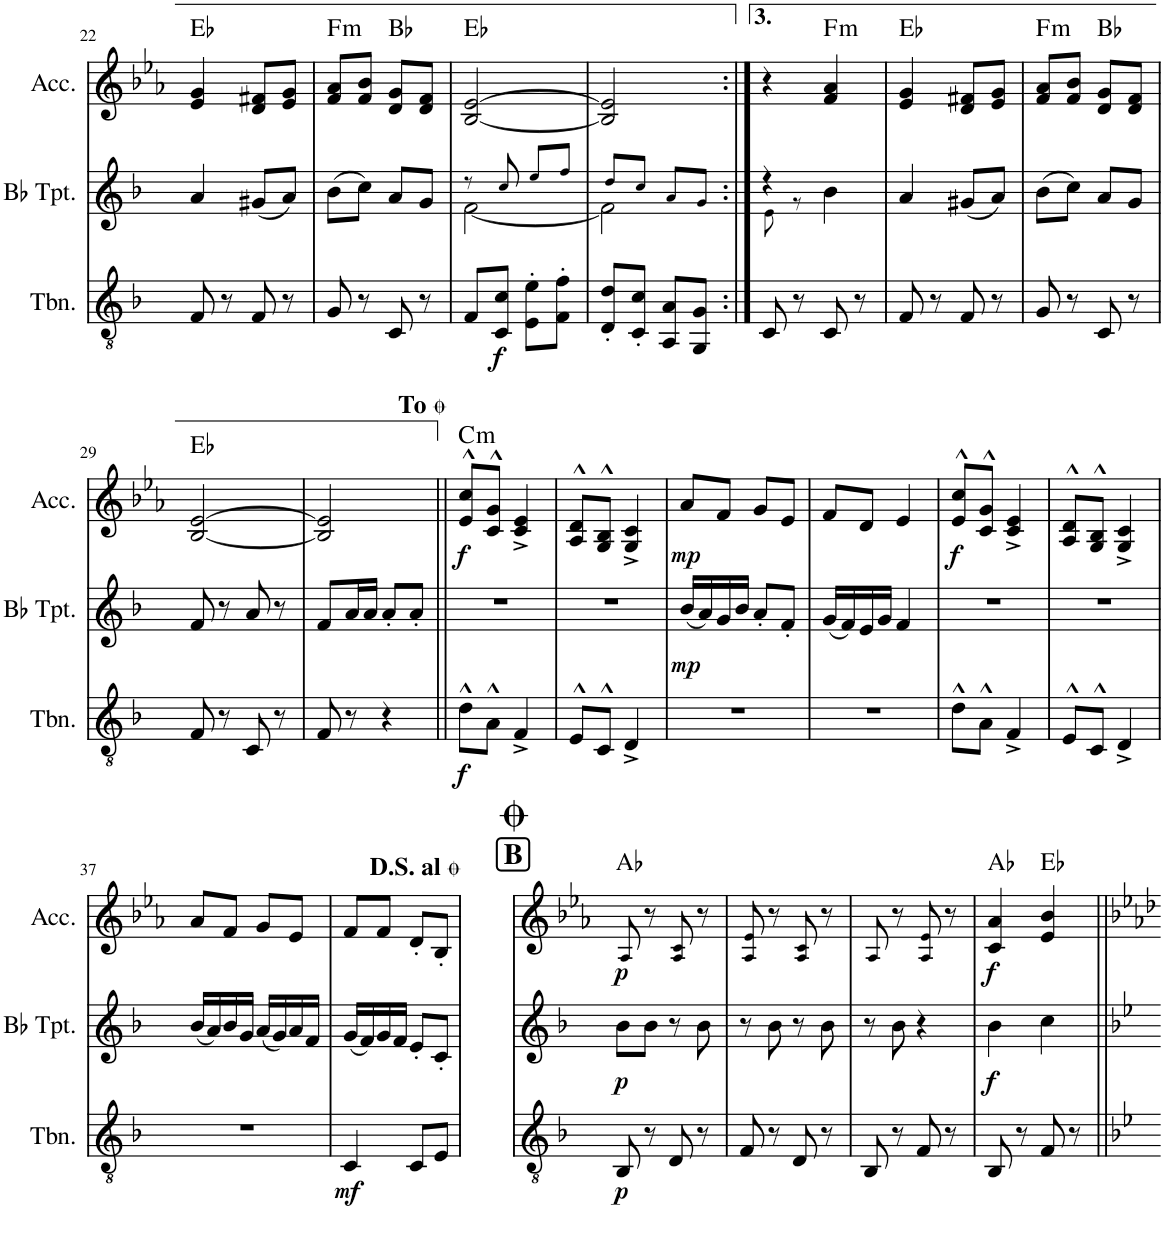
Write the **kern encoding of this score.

**kern	**dynam	**kern	**dynam	**kern	**dynam	**harte
*part3	*part3	*part2	*part2	*part1	*part1	*part1
*staff3	*staff3	*staff2	*staff2	*staff1	*staff1	*
*I"Trombone	*	*I"Bb Trumpet	*	*I"Accordion	*	*
*I'Tbn.	*	*I'Bb Tpt.	*	*I'Acc.	*	*
!!LO:PB:g=z
*clefGv2	*	*clefG2	*	*clefG2	*	*
*Trd1c2	*	*Trd1c2	*	*	*	*
*k[b-]	*	*k[b-]	*	*k[b-e-a-]	*	*
*M2/4	*	*M2/4	*	*M2/4	*	*
=22	=22	=22	=22	=22	=22	=22
8F/	.	4a/	.	4e-/ 4g/	.	Eb:maj
8r	.	.	.	.	.	.
8F/	.	(8g#X/L	.	8d/ 8f#X/L	.	.
8r	.	8a/J)	.	8e-/ 8g/J	.	.
=23	=23	=23	=23	=23	=23	=23
!	!	!	!	!	!	!LO:H:kt=m
8G/	.	(8b-\L	.	8f/ 8a-/L	.	F:min
8r	.	8cc\J)	.	8f/ 8b-/J	.	.
8C/	.	8a/L	.	8d/ 8g/L	.	Bb:maj
8r	.	8g/J	.	8d/ 8f/J	.	.
=24	=24	=24	=24	=24	=24	=24
*	*	*^	*	*	*	*
8F/L	.	8r	[2f\	.	[2B-/ [2e-/	.	Eb:maj
!	!LO:DY:b	!	!	!	!	!	!
8C/ 8c/J	f	8cc/	.	.	.	.	.
8E\' 8e\'L	.	8ee/L	.	.	.	.	.
8F\' 8f\'J	.	8ff/J	.	.	.	.	.
=25	=25	=25	=25	=25	=25	=25	=25
8D/' 8d/'L	.	8dd/L	2f\]	.	2B-/] 2e-/]	.	.
8C/' 8c/'J	.	8cc/J	.	.	.	.	.
8AA/ 8A/L	.	8a/L	.	.	.	.	.
8GG/ 8G/J	.	8g/J	.	.	.	.	.
=26:|!	=26:|!	=26:|!	=26:|!	=26:|!	=26:|!	=26:|!	=26:|!
8C/	.	4r	8e!\	.	4r	.	.
8r	.	.	8r	.	.	.	.
!	!	!	!	!	!	!	!LO:H:kt=m
8C/	.	4b-\	4ryy	.	4f/ 4a-/	.	F:min
8r	.	.	.	.	.	.	.
*	*	*v	*v	*	*	*	*
=27	=27	=27	=27	=27	=27	=27
8F/	.	4a/	.	4e-/ 4g/	.	Eb:maj
8r	.	.	.	.	.	.
8F/	.	(8g#X/L	.	8d/ 8f#X/L	.	.
8r	.	8a/J)	.	8e-/ 8g/J	.	.
=28	=28	=28	=28	=28	=28	=28
!	!	!	!	!	!	!LO:H:kt=m
8G/	.	(8b-\L	.	8f/ 8a-/L	.	F:min
8r	.	8cc\J)	.	8f/ 8b-/J	.	.
8C/	.	8a/L	.	8d/ 8g/L	.	Bb:maj
8r	.	8g/J	.	8d/ 8f/J	.	.
!!LO:LB:g=z
=29	=29	=29	=29	=29	=29	=29
8F/	.	8f/	.	[2B-/ [2e-/	.	Eb:maj
8r	.	8r	.	.	.	.
8C/	.	8a/	.	.	.	.
8r	.	8r	.	.	.	.
=30	=30	=30	=30	=30	=30	=30
8F/	.	8f/L	.	2B-/] 2e-/]	.	.
8r	.	16a/L	.	.	.	.
.	.	16a/JJ	.	.	.	.
4r	.	8a'/L	.	.	.	.
.	.	8a'/J	.	.	.	.
!	!	!	!	!LO:TX:a:t=<b>To </b>	!	!
=31||	=31||	=31||	=31||	=31||	=31||	=31||
!	!LO:DY:b	!	!	!	!LO:DY:b	!LO:H:kt=m
8d^^\L	f	2r	.	8e-/^^ 8cc/^^L	f	C:min
8A^^\J	.	.	.	8c/^^ 8g/^^J	.	.
4F^/	.	.	.	4c/^ 4e-/^	.	.
=32	=32	=32	=32	=32	=32	=32
8E^^/L	.	2r	.	8A-/^^ 8d/^^L	.	.
8C^^/J	.	.	.	8G/^^ 8B-/^^J	.	.
4D^/	.	.	.	4G/^ 4c/^	.	.
=33	=33	=33	=33	=33	=33	=33
!	!	!	!LO:DY:b	!	!LO:DY:b	!
2r	.	(16b-/LL	mp	8a-/L	mp	.
.	.	16a/)	.	.	.	.
.	.	16g/	.	8f/J	.	.
.	.	16b-/JJ	.	.	.	.
.	.	8a'/L	.	8g/L	.	.
.	.	8f'/J	.	8e-/J	.	.
=34	=34	=34	=34	=34	=34	=34
2r	.	(16g/LL	.	8f/L	.	.
.	.	16f/)	.	.	.	.
.	.	16e/	.	8d/J	.	.
.	.	16g/JJ	.	.	.	.
.	.	4f/	.	4e-/	.	.
=35	=35	=35	=35	=35	=35	=35
!	!	!	!	!	!LO:DY:b	!
8d^^\L	.	2r	.	8e-/^^ 8cc/^^L	f	.
8A^^\J	.	.	.	8c/^^ 8g/^^J	.	.
4F^/	.	.	.	4c/^ 4e-/^	.	.
=36	=36	=36	=36	=36	=36	=36
8E^^/L	.	2r	.	8A-/^^ 8d/^^L	.	.
8C^^/J	.	.	.	8G/^^ 8B-/^^J	.	.
4D^/	.	.	.	4G/^ 4c/^	.	.
!!LO:LB:g=z
=37	=37	=37	=37	=37	=37	=37
2r	.	(16b-/LL	.	8a-/L	.	.
.	.	16a/)	.	.	.	.
.	.	16b-/	.	8f/J	.	.
.	.	16g/JJ	.	.	.	.
.	.	(16a/LL	.	8g/L	.	.
.	.	16g/)	.	.	.	.
.	.	16a/	.	8e-/J	.	.
.	.	16f/JJ	.	.	.	.
=38	=38	=38	=38	=38	=38	=38
!	!LO:DY:b	!	!	!	!	!
4C/	mf	(16g/LL	.	8f/L	.	.
.	.	16f/)	.	.	.	.
.	.	16g/	.	8f/J	.	.
.	.	16f/JJ	.	.	.	.
8C/L	.	8e'/L	.	8d'/L	.	.
8E/J	.	8c'/J	.	8B-'/J	.	.
!	!	!	!	!LO:TX:a:t=<b>D.S. al </b>	!	!
!!LO:REH:place=s1:a:B:cj:fs=14:t=B
=39	=39	=39	=39	=39	=39	=39
!	!LO:DY:b	!	!LO:DY:b	!	!LO:DY:b	!
8BB-/	p	8b-\L	p	8A-!/	p	Ab:maj
8r	.	8b-\J	.	8r	.	.
8D/	.	8r	.	8A-!/ 8c!/	.	.
8r	.	8b-\	.	8r	.	.
=40	=40	=40	=40	=40	=40	=40
8F/	.	8r	.	8A-!/ 8e-!/	.	.
8r	.	8b-\	.	8r	.	.
8D/	.	8r	.	8A-!/ 8c!/	.	.
8r	.	8b-\	.	8r	.	.
=41	=41	=41	=41	=41	=41	=41
8BB-/	.	8r	.	8A-!/	.	.
8r	.	8b-\	.	8r	.	.
8F/	.	4r	.	8A-!/ 8e-!/	.	.
8r	.	.	.	8r	.	.
=42	=42	=42	=42	=42	=42	=42
!	!	!	!LO:DY:b	!	!LO:DY:b	!
8BB-/	.	4b-\	f	4c/ 4a-/	f	Ab:maj
8r	.	.	.	.	.	.
8F/	.	4cc\	.	4e-/ 4b-/	.	Eb:maj
8r	.	.	.	.	.	.
=||	=||	=||	=||	=||	=||	=||
*-	*-	*-	*-	*-	*-	*-
